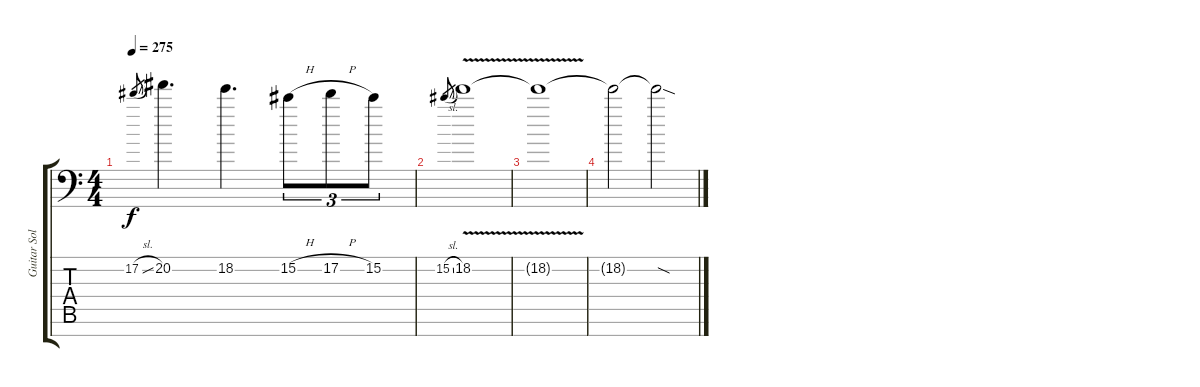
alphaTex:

\track ("Guitar Solo Harmony" "Guitar Sol") {instrument distortionguitar}
\staff {score tabs}
\tuning (Eb4 Bb3 Gb3 Db3 Ab2 Eb2 Ab1) {hide}
\ts (4 4)
\tempo 275
\clef f4
\ks c
17.2{sl}.8{gr dy f} 20.2.4{d} 18.2.4{d} 15.2{h}.8{tu (3 2)} 17.2{h}.8{tu (3 2)} 15.2.8{tu (3 2)} |
15.2{sl}.8{gr} 18.2{v}.1 |
18.2{t}.1 |
18.2{t}.2 18.2{sod t}.2
